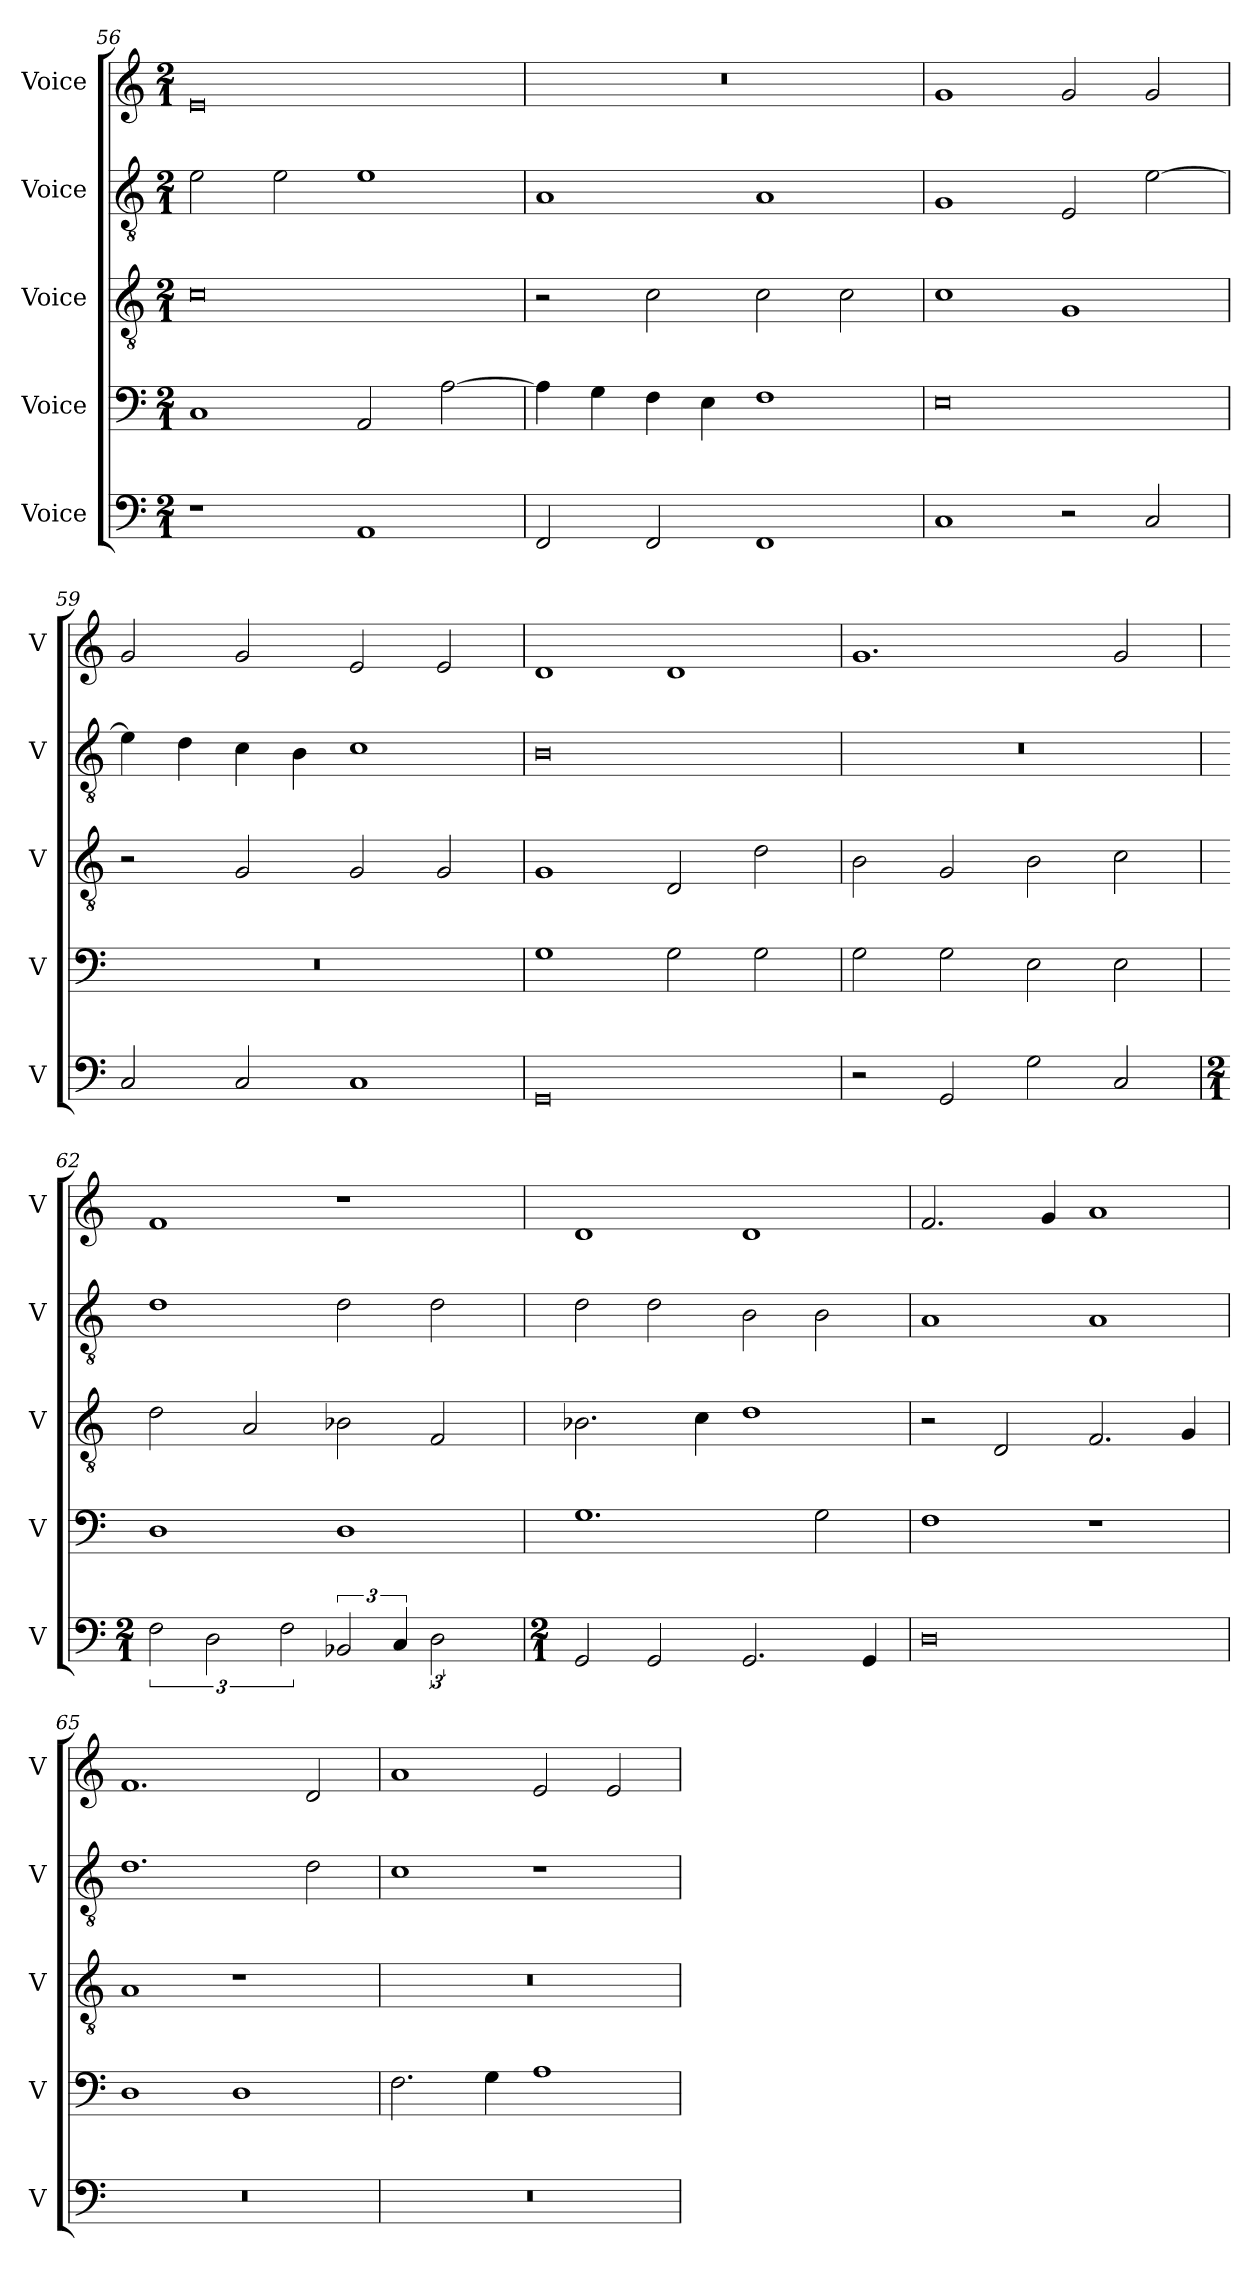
**kern	**kern	**kern	**kern	**kern
*part5	*part4	*part3	*part2	*part1
*staff5	*staff4	*staff3	*staff2	*staff1
*I"Voice	*I"Voice	*I"Voice	*I"Voice	*I"Voice
*I'V	*I'V	*I'V	*I'V	*I'V
*clefF4	*clefF4	*clefGv2	*clefGv2	*clefG2
*k[]	*k[]	*k[]	*k[]	*k[]
*M2/1	*M2/1	*M2/1	*M2/1	*M2/1
=56	=56	=56	=56	=56
1r	1C	0c	2e\	0e
.	.	.	2e\	.
1AA	2AA/	.	1e	.
.	[2A\	.	.	.
=57	=57	=57	=57	=57
2FF/	4A\]	2r	1A	0r
.	4G\	.	.	.
2FF/	4F\	2c\	.	.
.	4E\	.	.	.
1FF	1F	2c\	1A	.
.	.	2c\	.	.
=58	=58	=58	=58	=58
1C	0E	1c	1G	1g
2r	.	1G	2E/	2g/
2C/	.	.	[2e\	2g/
!!LO:PB:g=z
=59	=59	=59	=59	=59
2C/	0r	2r	4e\]	2g/
.	.	.	4d\	.
2C/	.	2G/	4c\	2g/
.	.	.	4B\	.
1C	.	2G/	1c	2e/
.	.	2G/	.	2e/
=60	=60	=60	=60	=60
0GG	1G	1G	0B	1d
.	2G\	2D/	.	1d
.	2G\	2d\	.	.
=61	=61	=61	=61	=61
2r	2G\	2B\	0r	1.g
2GG/	2G\	2G/	.	.
2G\	2E\	2B\	.	.
2C/	2E\	2c\	.	2g/
!!LO:LB:g=z
=62	=62	=62	=62	=62
*M2/1	*	*	*	*
3F\	1D	2d\	1d	1f
3D\	.	.	.	.
.	.	2A/	.	.
3F\	.	.	.	.
3BB-X/	1D	2B-X\	2d\	1r
6C/	.	.	.	.
3D\	.	2F/	2d\	.
!LO:N:vis=8..	!	!	!	!
6ryy	.	.	.	.
=63	=63	=63	=63	=63
*M2/1	*	*	*	*
2GG/	1.G	2.B-X\	2d\	1d
2GG/	.	.	2d\	.
.	.	4c\	.	.
2.GG/	.	1d	2B\	1d
.	2G\	.	2B\	.
4GG/	.	.	.	.
=64	=64	=64	=64	=64
0D	1F	2r	1A	2.f/
.	.	2D/	.	.
.	.	.	.	4g/
.	1r	2.F/	1A	1a
.	.	4G/	.	.
!!LO:LB:g=z
=65	=65	=65	=65	=65
0r	1D	1A	1.d	1.f
.	1D	1r	.	.
.	.	.	2d\	2d/
=66	=66	=66	=66	=66
0r	2.F\	0r	1c	1a
.	4G\	.	.	.
.	1A	.	1r	2e/
.	.	.	.	2e/
=	=	=	=	=
*-	*-	*-	*-	*-
